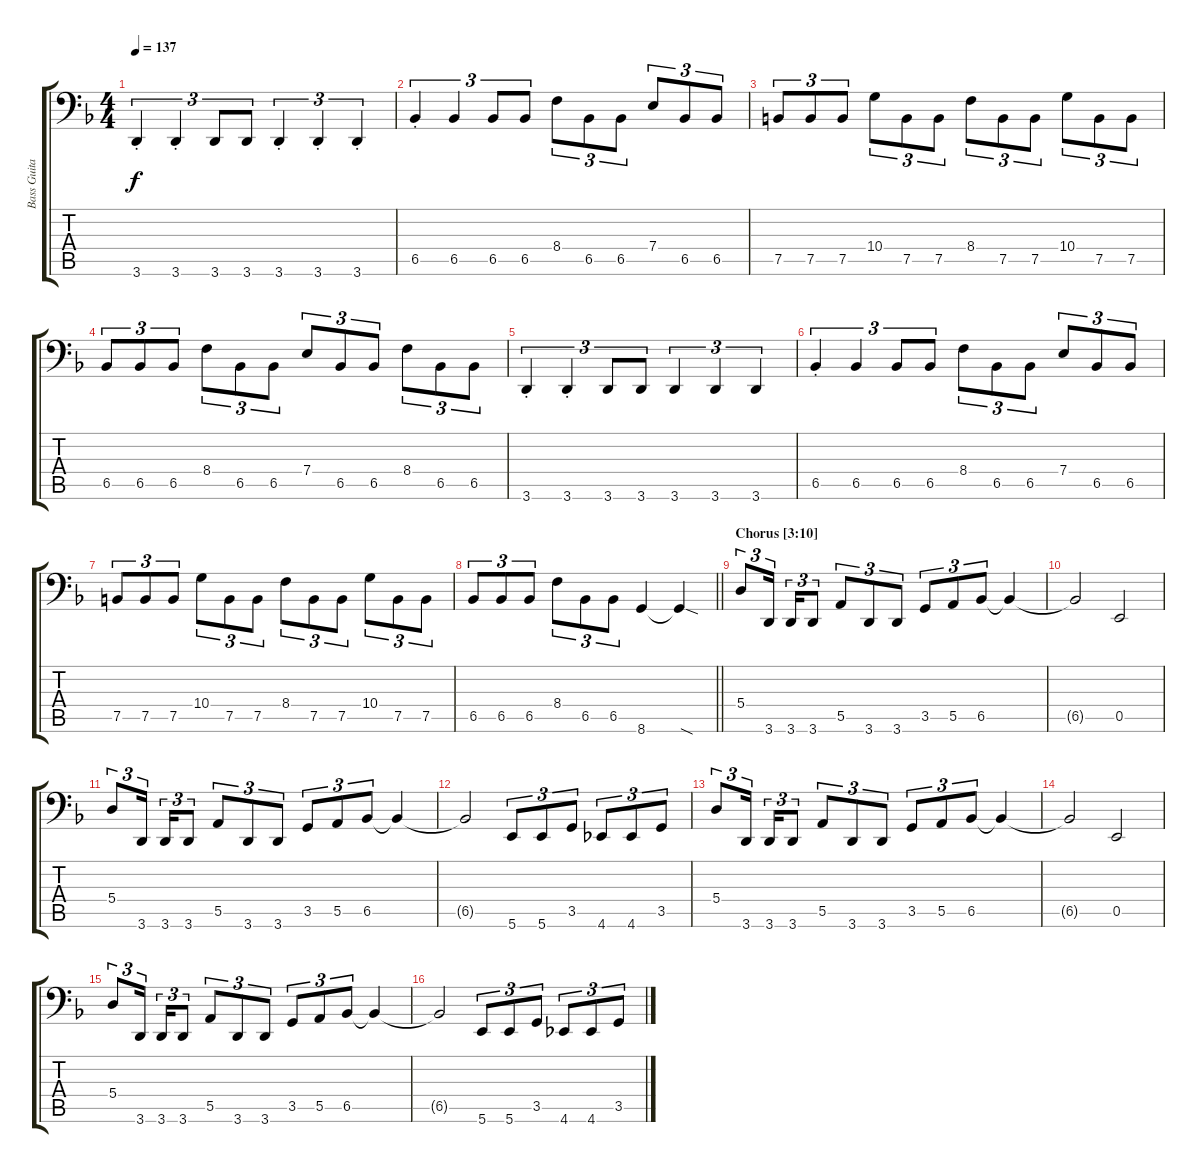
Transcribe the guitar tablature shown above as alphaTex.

\track ("Bass Guitar" "Bass Guita") {instrument electricbassfinger}
\staff {score tabs}
\tuning (C3 G2 D2 A1 E1 B0) {hide}
\ts (4 4)
\tempo 137
\clef f4
\ks dminor
3.6{st}.4{tu (3 2) dy f} 3.6{st}.4{tu (3 2)} 3.6.8{tu (3 2)} 3.6.8{tu (3 2)} 3.6{st}.4{tu (3 2)} 3.6{st}.4{tu (3 2)} 3.6{st}.4{tu (3 2)} |
6.5{st}.4{tu (3 2)} 6.5.4{tu (3 2)} 6.5.8{tu (3 2)} 6.5.8{tu (3 2)} 8.4.8{tu (3 2)} 6.5.8{tu (3 2)} 6.5.8{tu (3 2)} 7.4.8{tu (3 2)} 6.5.8{tu (3 2)} 6.5.8{tu (3 2)} |
7.5.8{tu (3 2)} 7.5.8{tu (3 2)} 7.5.8{tu (3 2)} 10.4.8{tu (3 2)} 7.5.8{tu (3 2)} 7.5.8{tu (3 2)} 8.4.8{tu (3 2)} 7.5.8{tu (3 2)} 7.5.8{tu (3 2)} 10.4.8{tu (3 2)} 7.5.8{tu (3 2)} 7.5.8{tu (3 2)} |
6.5.8{tu (3 2)} 6.5.8{tu (3 2)} 6.5.8{tu (3 2)} 8.4.8{tu (3 2)} 6.5.8{tu (3 2)} 6.5.8{tu (3 2)} 7.4.8{tu (3 2)} 6.5.8{tu (3 2)} 6.5.8{tu (3 2)} 8.4.8{tu (3 2)} 6.5.8{tu (3 2)} 6.5.8{tu (3 2)} |
3.6{st}.4{tu (3 2)} 3.6{st}.4{tu (3 2)} 3.6.8{tu (3 2)} 3.6.8{tu (3 2)} 3.6.4{tu (3 2)} 3.6.4{tu (3 2)} 3.6.4{tu (3 2)} |
6.5{st}.4{tu (3 2)} 6.5.4{tu (3 2)} 6.5.8{tu (3 2)} 6.5.8{tu (3 2)} 8.4.8{tu (3 2)} 6.5.8{tu (3 2)} 6.5.8{tu (3 2)} 7.4.8{tu (3 2)} 6.5.8{tu (3 2)} 6.5.8{tu (3 2)} |
7.5.8{tu (3 2)} 7.5.8{tu (3 2)} 7.5.8{tu (3 2)} 10.4.8{tu (3 2)} 7.5.8{tu (3 2)} 7.5.8{tu (3 2)} 8.4.8{tu (3 2)} 7.5.8{tu (3 2)} 7.5.8{tu (3 2)} 10.4.8{tu (3 2)} 7.5.8{tu (3 2)} 7.5.8{tu (3 2)} |
\barLineRight lightlight
6.5.8{tu (3 2)} 6.5.8{tu (3 2)} 6.5.8{tu (3 2)} 8.4.8{tu (3 2)} 6.5.8{tu (3 2)} 6.5.8{tu (3 2)} 8.6.4 8.6{sod t}.4 |
\section ("" "Chorus [3:10]")
5.4.8{tu (3 2)} 3.6.16{tu (3 2) beam splitsecondary} 3.6.16{tu (3 2)} 3.6.8{tu (3 2)} 5.5.8{tu (3 2)} 3.6.8{tu (3 2)} 3.6.8{tu (3 2)} 3.5.8{tu (3 2)} 5.5.8{tu (3 2)} 6.5.8{tu (3 2)} 6.5{t}.4 |
6.5{t}.2 0.5.2 |
5.4.8{tu (3 2)} 3.6.16{tu (3 2) beam splitsecondary} 3.6.16{tu (3 2)} 3.6.8{tu (3 2)} 5.5.8{tu (3 2)} 3.6.8{tu (3 2)} 3.6.8{tu (3 2)} 3.5.8{tu (3 2)} 5.5.8{tu (3 2)} 6.5.8{tu (3 2)} 6.5{t}.4 |
6.5{t}.2 5.6.8{tu (3 2)} 5.6.8{tu (3 2)} 3.5.8{tu (3 2)} 4.6.8{tu (3 2)} 4.6.8{tu (3 2)} 3.5.8{tu (3 2)} |
5.4.8{tu (3 2)} 3.6.16{tu (3 2) beam splitsecondary} 3.6.16{tu (3 2)} 3.6.8{tu (3 2)} 5.5.8{tu (3 2)} 3.6.8{tu (3 2)} 3.6.8{tu (3 2)} 3.5.8{tu (3 2)} 5.5.8{tu (3 2)} 6.5.8{tu (3 2)} 6.5{t}.4 |
6.5{t}.2 0.5.2 |
5.4.8{tu (3 2)} 3.6.16{tu (3 2) beam splitsecondary} 3.6.16{tu (3 2)} 3.6.8{tu (3 2)} 5.5.8{tu (3 2)} 3.6.8{tu (3 2)} 3.6.8{tu (3 2)} 3.5.8{tu (3 2)} 5.5.8{tu (3 2)} 6.5.8{tu (3 2)} 6.5{t}.4 |
6.5{t}.2 5.6.8{tu (3 2)} 5.6.8{tu (3 2)} 3.5.8{tu (3 2)} 4.6.8{tu (3 2)} 4.6.8{tu (3 2)} 3.5.8{tu (3 2)}
